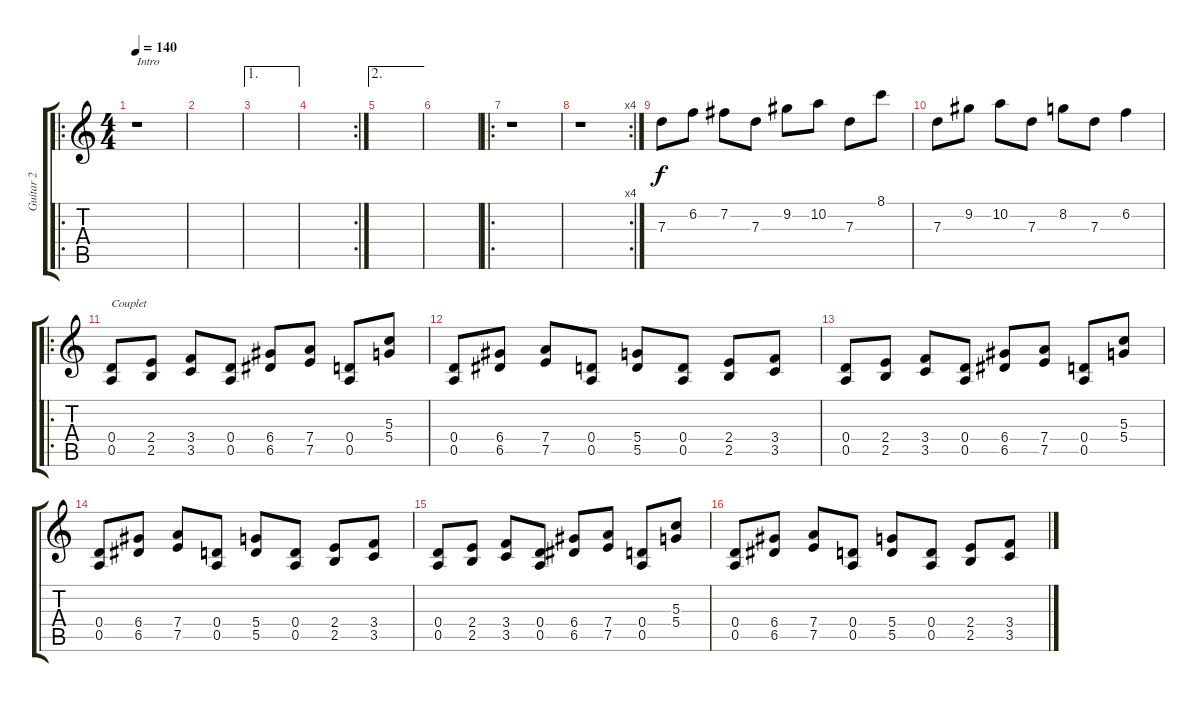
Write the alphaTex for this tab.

\track ("Guitar 2" "Guitar 2") {instrument distortionguitar}
\staff {score tabs}
\tuning (E4 B3 G3 D3 A2 E2) {hide}
\ro
\ts (4 4)
\tempo 140
\clef g2
\ks c
r.1{txt "Intro" dy f instrument distortionguitar} |
|
\ae 1
|
\rc 2
|
\ae 2
|
|
\ro
r.1 |
\rc 4
r.1 |
7.3.8 6.2.8 7.2.8 7.3.8 9.2.8 10.2.8 7.3.8 8.1.8 |
7.3.8 9.2.8 10.2.8 7.3.8 8.2.8 7.3.8 6.2.4 |
\ro
(0.4 0.5).8{txt "Couplet"} (2.4 2.5).8 (3.4 3.5).8 (0.4 0.5).8 (6.4 6.5).8 (7.4 7.5).8 (0.4 0.5).8 (5.3 5.4).8 |
(0.4 0.5).8 (6.4 6.5).8 (7.4 7.5).8 (0.4 0.5).8 (5.4 5.5).8 (0.4 0.5).8 (2.4 2.5).8 (3.4 3.5).8 |
(0.4 0.5).8 (2.4 2.5).8 (3.4 3.5).8 (0.4 0.5).8 (6.4 6.5).8 (7.4 7.5).8 (0.4 0.5).8 (5.3 5.4).8 |
(0.4 0.5).8 (6.4 6.5).8 (7.4 7.5).8 (0.4 0.5).8 (5.4 5.5).8 (0.4 0.5).8 (2.4 2.5).8 (3.4 3.5).8 |
(0.4 0.5).8 (2.4 2.5).8 (3.4 3.5).8 (0.4 0.5).8 (6.4 6.5).8 (7.4 7.5).8 (0.4 0.5).8 (5.3 5.4).8 |
(0.4 0.5).8 (6.4 6.5).8 (7.4 7.5).8 (0.4 0.5).8 (5.4 5.5).8 (0.4 0.5).8 (2.4 2.5).8 (3.4 3.5).8
